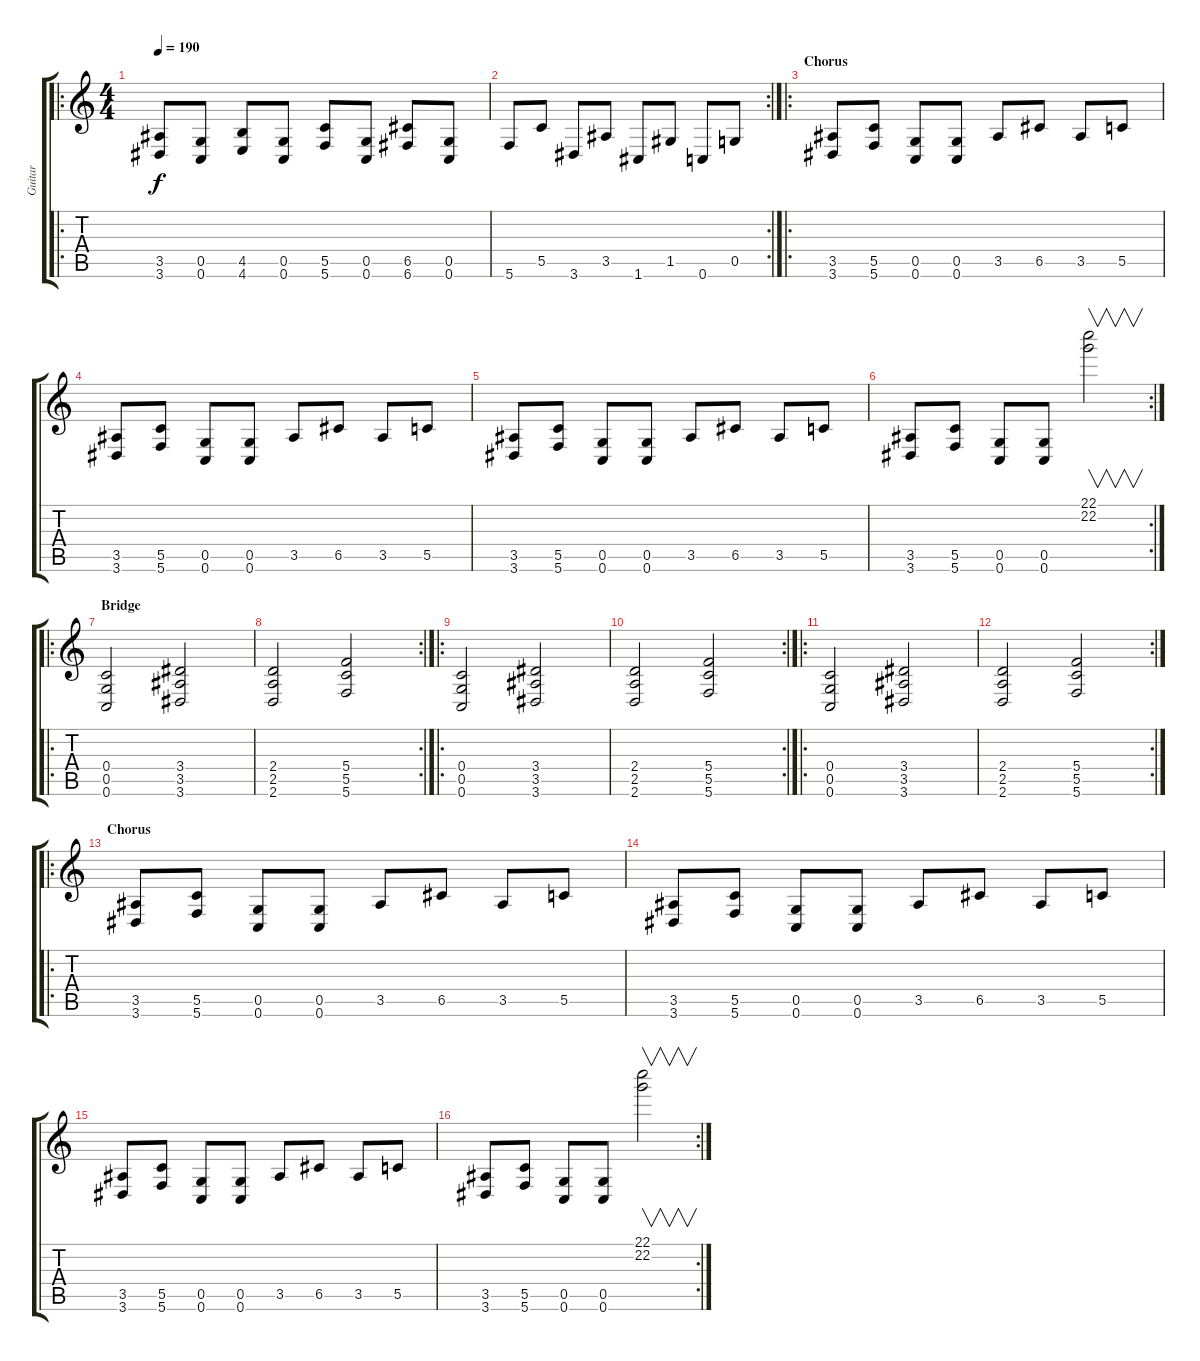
\track ("Guitar" "Guitar") {instrument distortionguitar}
\staff {score tabs}
\tuning (D4 A3 F3 C3 G2 C2) {hide}
\ro
\ts (4 4)
\tempo 190
\clef g2
\ks c
(3.5 3.6).8{dy f} (0.5 0.6).8 (4.5 4.6).8 (0.5 0.6).8 (5.5 5.6).8 (0.5 0.6).8 (6.5 6.6).8 (0.5 0.6).8 |
\rc 2
5.6.8 5.5.8 3.6.8 3.5.8 1.6.8 1.5.8 0.6.8 0.5.8 |
\ro
\section ("" "Chorus")
(3.5 3.6).8 (5.5 5.6).8 (0.5 0.6).8 (0.5 0.6).8 3.5.8 6.5.8 3.5.8 5.5.8 |
(3.5 3.6).8 (5.5 5.6).8 (0.5 0.6).8 (0.5 0.6).8 3.5.8 6.5.8 3.5.8 5.5.8 |
(3.5 3.6).8 (5.5 5.6).8 (0.5 0.6).8 (0.5 0.6).8 3.5.8 6.5.8 3.5.8 5.5.8 |
\rc 2
(3.5 3.6).8 (5.5 5.6).8 (0.5 0.6).8 (0.5 0.6).8 (22.1 22.2).2{v} |
\ro
\section ("" "Bridge")
(0.4 0.5 0.6).2 (3.4 3.5 3.6).2 |
\rc 2
(2.4 2.5 2.6).2 (5.4 5.5 5.6).2 |
\ro
(0.4 0.5 0.6).2 (3.4 3.5 3.6).2 |
\rc 2
(2.4 2.5 2.6).2 (5.4 5.5 5.6).2 |
\ro
(0.4 0.5 0.6).2 (3.4 3.5 3.6).2 |
\rc 2
(2.4 2.5 2.6).2 (5.4 5.5 5.6).2 |
\ro
\section ("" "Chorus")
(3.5 3.6).8 (5.5 5.6).8 (0.5 0.6).8 (0.5 0.6).8 3.5.8 6.5.8 3.5.8 5.5.8 |
(3.5 3.6).8 (5.5 5.6).8 (0.5 0.6).8 (0.5 0.6).8 3.5.8 6.5.8 3.5.8 5.5.8 |
(3.5 3.6).8 (5.5 5.6).8 (0.5 0.6).8 (0.5 0.6).8 3.5.8 6.5.8 3.5.8 5.5.8 |
\rc 2
(3.5 3.6).8 (5.5 5.6).8 (0.5 0.6).8 (0.5 0.6).8 (22.1 22.2).2{v}
